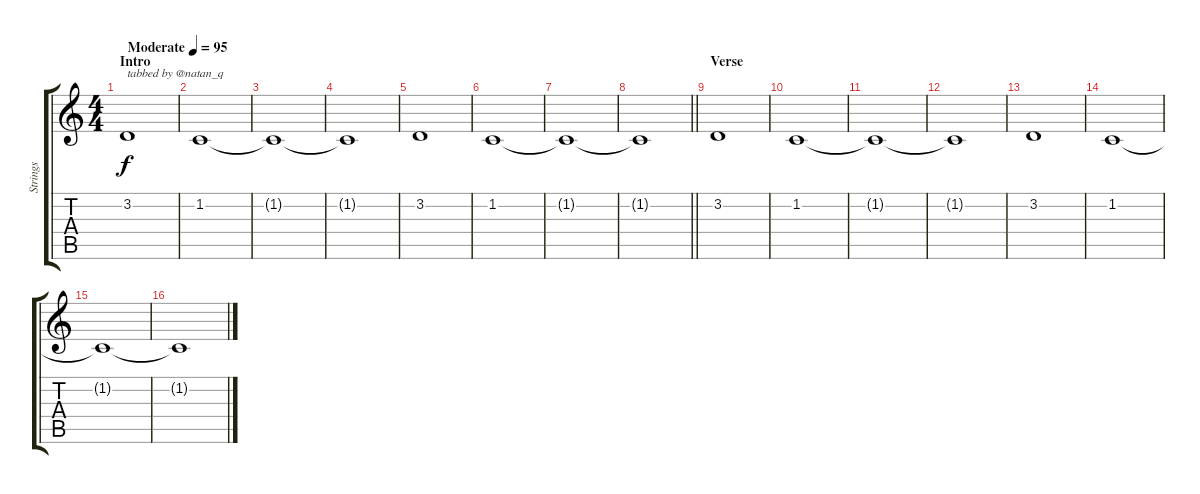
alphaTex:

\track ("Strings " "Strings ") {instrument synthstrings1}
\staff {score tabs}
\tuning (E4 B3 G3 D3 A2 E2) {hide}
\ts (4 4)
\section ("" "Intro")
\tempo (95 "Moderate")
\clef g2
\ks c
3.2.1{txt "tabbed by @natan_q" dy f instrument synthstrings1} |
1.2.1 |
1.2{t}.1{txt ""} |
1.2{t}.1 |
3.2.1 |
1.2.1{txt ""} |
1.2{t}.1 |
\barLineRight lightlight
1.2{t}.1 |
\section ("" "Verse")
3.2.1 |
1.2.1 |
1.2{t}.1 |
1.2{t}.1 |
3.2.1 |
1.2.1 |
1.2{t}.1 |
1.2{t}.1
